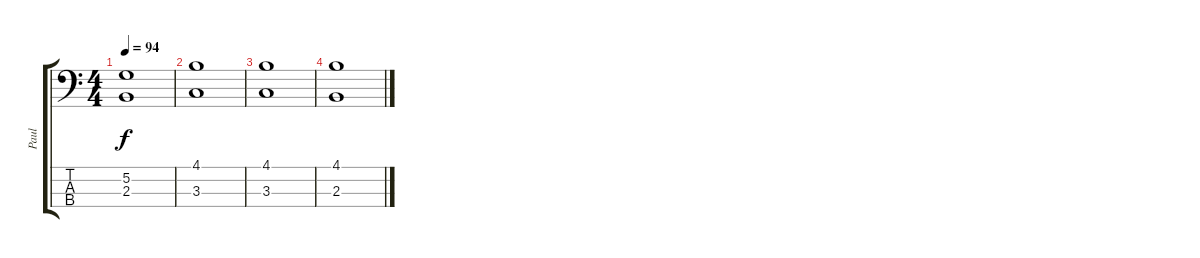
\track ("Paul" "Paul") {instrument electricbassfinger}
\staff {score tabs}
\tuning (G2 D2 A1 B0) {hide}
\ts (4 4)
\tempo 94
\clef f4
\ks c
(5.2 2.3).1{dy f} |
(4.1 3.3).1 |
(4.1 3.3).1 |
(4.1 2.3).1
